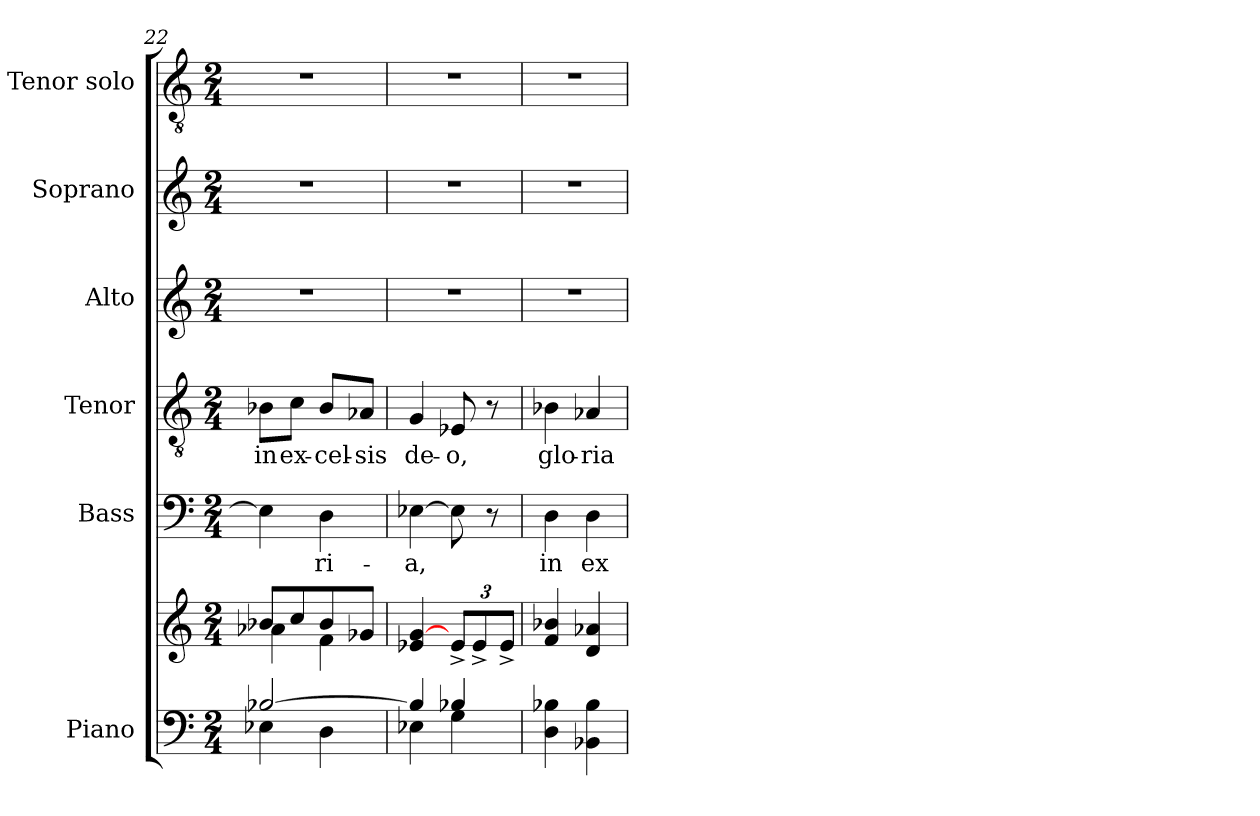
**kern	**kern	**kern	**text	**kern	**text	**kern	**kern	**kern
*part6	*part6	*part5	*part5	*part4	*part4	*part3	*part2	*part1
*staff7	*staff6	*staff5	*staff5	*staff4	*staff4	*staff3	*staff2	*staff1
*I"Piano	*	*I"Bass	*	*I"Tenor	*	*I"Alto	*I"Soprano	*I"Tenor solo
*I'Pno.	*	*I'B.	*	*I'T.	*	*I'A.	*I'S.	*I'T.s
*clefF4	*clefG2	*clefF4	*	*clefGv2	*	*clefG2	*clefG2	*clefGv2
*k[]	*k[]	*k[]	*	*k[]	*	*k[]	*k[]	*k[]
*M2/4	*M2/4	*M2/4	*	*M2/4	*	*M2/4	*M2/4	*M2/4
=22	=22	=22	=22	=22	=22	=22	=22	=22
*^	*^	*	*	*	*	*	*	*
!	!	!	!	!	!	!	!LO:LY:b	!	!	!
[2B-X/	4E-X\	8b-X/L	4a-X\	4E-\]	.	8B-X\L	in	2r	2r	2r
!	!	!	!	!	!	!	!LO:LY:b	!	!	!
.	.	8cc/	.	.	.	8c\J	ex-	.	.	.
!	!	!	!	!	!LO:LY:b	!	!LO:LY:b	!	!	!
.	4D\	8b-/	4f\	4D\	-ri-	8B-/L	-cel-	.	.	.
!	!	!	!	!	!	!	!LO:LY:b	!	!	!
.	.	8g-X/J	.	.	.	8A-X/J	-sis	.	.	.
*	*	*v	*v	*	*	*	*	*	*	*
=23	=23	=23	=23	=23	=23	=23	=23	=23	=23
!	!	!	!	!LO:LY:b	!	!LO:LY:b	!	!	!
4B-/]	4E-X\	4e-X/ [4g/	[4E-X\	-a,	4G/	de-	2r	2r	2r
*	*	*Xbrackettup	*	*	*	*	*	*	*
!	!	!	!	!	!	!LO:LY:b	!	!	!
4B-X/	4G\	12e-^/L	8E-\]	.	8E-X/	-o,	.	.	.
.	.	12e-^/	.	.	.	.	.	.	.
.	.	.	8r	.	8r	.	.	.	.
.	.	12e-^/J	.	.	.	.	.	.	.
*v	*v	*	*	*	*	*	*	*	*
=24	=24	=24	=24	=24	=24	=24	=24	=24
!	!	!	!LO:LY:b	!	!LO:LY:b	!	!	!
4D\ 4B-X\	4f/ 4b-X/	4D\	in	4B-X\	glo-	2r	2r	2r
!	!	!	!LO:LY:b	!	!LO:LY:b	!	!	!
4BB-X\ 4B-\	4d/ 4a-X/	4D\	ex-	4A-X/	-ria	.	.	.
=	=	=	=	=	=	=	=	=
*-	*-	*-	*-	*-	*-	*-	*-	*-
